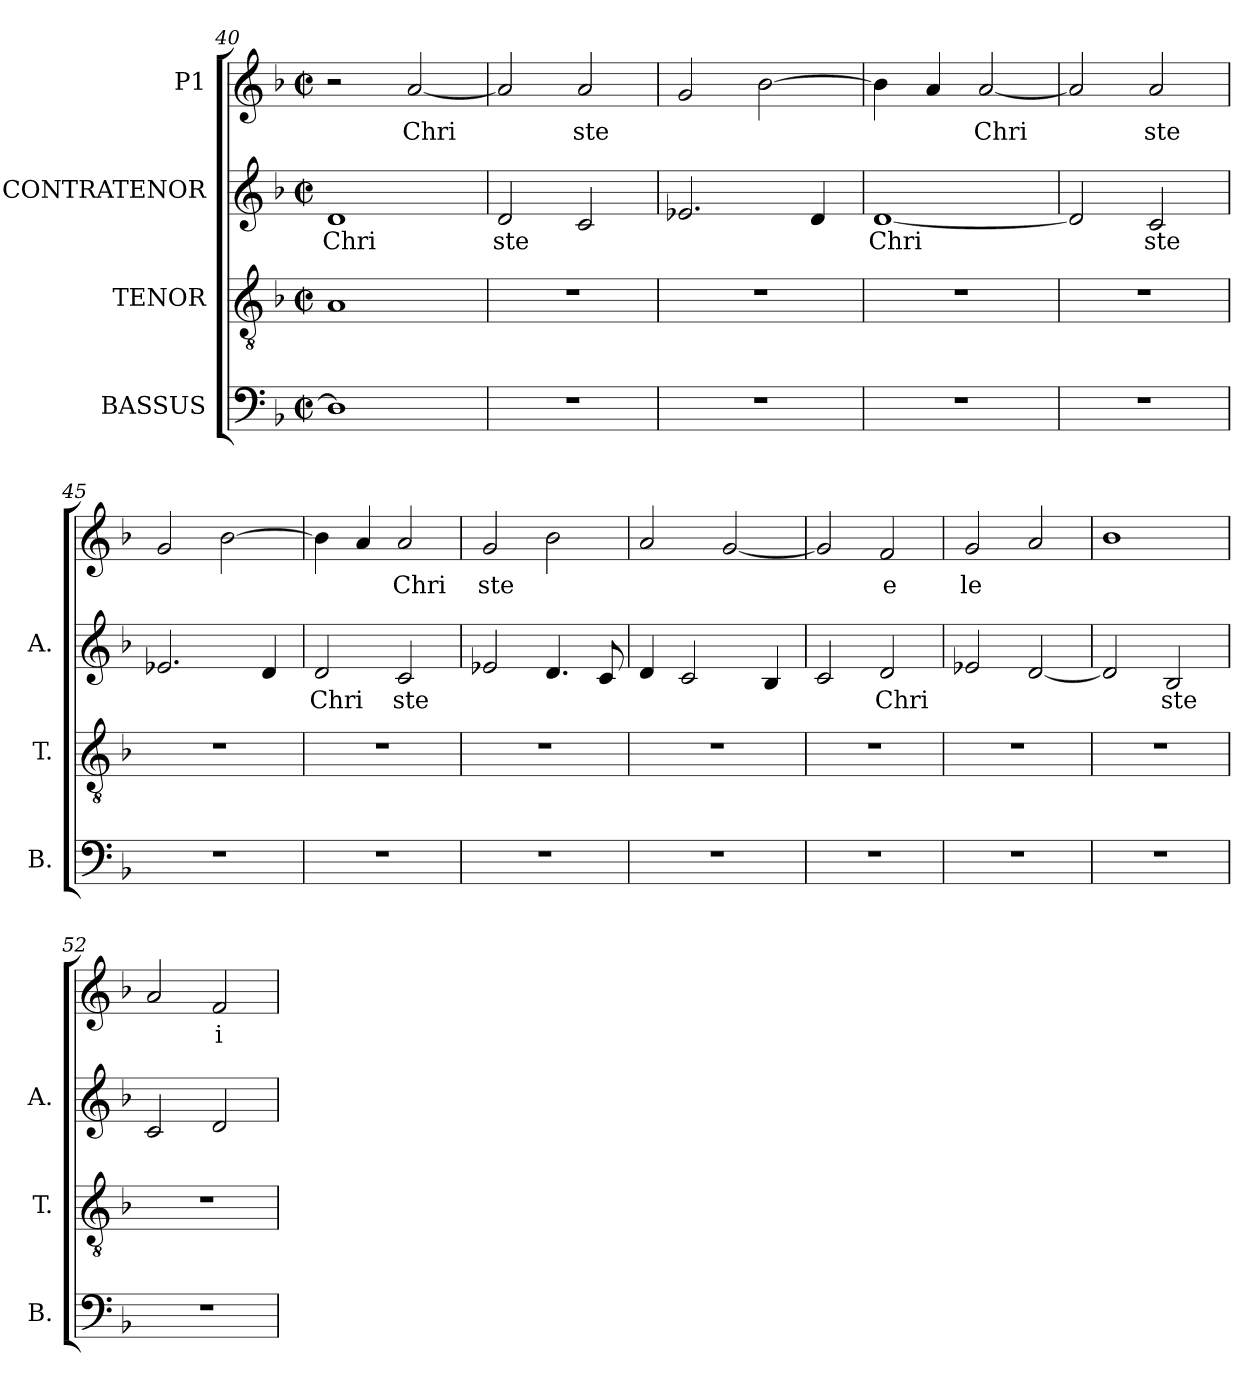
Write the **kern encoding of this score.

**kern	**kern	**kern	**text	**kern	**text
*part4	*part3	*part2	*part2	*part1	*part1
*staff4	*staff3	*staff2	*staff2	*staff1	*staff1
*I"BASSUS	*I"TENOR	*I"CONTRATENOR	*	*I"P1	*
*I'B.	*I'T.	*I'A.	*	*	*
*clefF4	*clefGv2	*clefG2	*	*clefG2	*
*	*ITrd7c12	*	*	*	*
*k[b-]	*k[b-]	*k[b-]	*	*k[b-]	*
*F:	*F:	*F:	*	*F:	*
*M2/2	*M2/2	*M2/2	*	*M2/2	*
*met(c|)	*met(c|)	*met(c|)	*	*met(c|)	*
=40	=40	=40	=40	=40	=40
!	!	!	!LO:LY:b:color=#000000	!	!
1Di]	1AAi	1di	Chri	2r	.
!	!	!	!	!	!LO:LY:b:color=#000000
.	.	.	.	[2ai/	Chri
=41	=41	=41	=41	=41	=41
!	!	!	!LO:LY:b:color=#000000	!	!
1r	1r	2di/	ste	2ai/]	.
!	!	!	!	!	!LO:LY:b:color=#000000
.	.	2ci/	.	2ai/	ste
=42	=42	=42	=42	=42	=42
1r	1r	2.e-Xi/	.	2gi/	.
.	.	.	.	[2b-i\	.
.	.	4di/	.	.	.
=43	=43	=43	=43	=43	=43
!	!	!	!LO:LY:b:color=#000000	!	!
1r	1r	[1di	Chri	4b-i\]	.
.	.	.	.	4ai/	.
!	!	!	!	!	!LO:LY:b:color=#000000
.	.	.	.	[2ai/	Chri
=44	=44	=44	=44	=44	=44
1r	1r	2di/]	.	2ai/]	.
!	!	!	!LO:LY:b:color=#000000	!	!
!	!	!	!	!	!LO:LY:b:color=#000000
.	.	2ci/	ste	2ai/	ste
=45	=45	=45	=45	=45	=45
1r	1r	2.e-Xi/	.	2gi/	.
.	.	.	.	[2b-i\	.
.	.	4di/	.	.	.
!!LO:PB:g=z
=46	=46	=46	=46	=46	=46
!	!	!	!LO:LY:b:color=#000000	!	!
1r	1r	2di/	Chri	4b-i\]	.
.	.	.	.	4ai/	.
!	!	!	!LO:LY:b:color=#000000	!	!
!	!	!	!	!	!LO:LY:b:color=#000000
.	.	2ci/	ste	2ai/	Chri
=47	=47	=47	=47	=47	=47
!	!	!	!	!	!LO:LY:b:color=#000000
1r	1r	2e-Xi/	.	2gi/	ste
.	.	4.di/	.	2b-i\	.
.	.	8ci/	.	.	.
=48	=48	=48	=48	=48	=48
1r	1r	4di/	.	2ai/	.
.	.	2ci/	.	.	.
.	.	.	.	[2gi/	.
.	.	4B-i/	.	.	.
=49	=49	=49	=49	=49	=49
1r	1r	2ci/	.	2gi/]	.
!	!	!	!LO:LY:b:color=#000000	!	!
!	!	!	!	!	!LO:LY:b:color=#000000
.	.	2di/	Chri	2fi/	e
=50	=50	=50	=50	=50	=50
!	!	!	!	!	!LO:LY:b:color=#000000
1r	1r	2e-Xi/	.	2gi/	le
.	.	[2di/	.	2ai/	.
=51	=51	=51	=51	=51	=51
1r	1r	2di/]	.	1b-i	.
!	!	!	!LO:LY:b:color=#000000	!	!
.	.	2B-i/	ste	.	.
=52	=52	=52	=52	=52	=52
1r	1r	2ci/	.	2ai/	.
!	!	!	!	!	!LO:LY:b:color=#000000
.	.	2di/	.	2fi/	i
=	=	=	=	=	=
*-	*-	*-	*-	*-	*-
